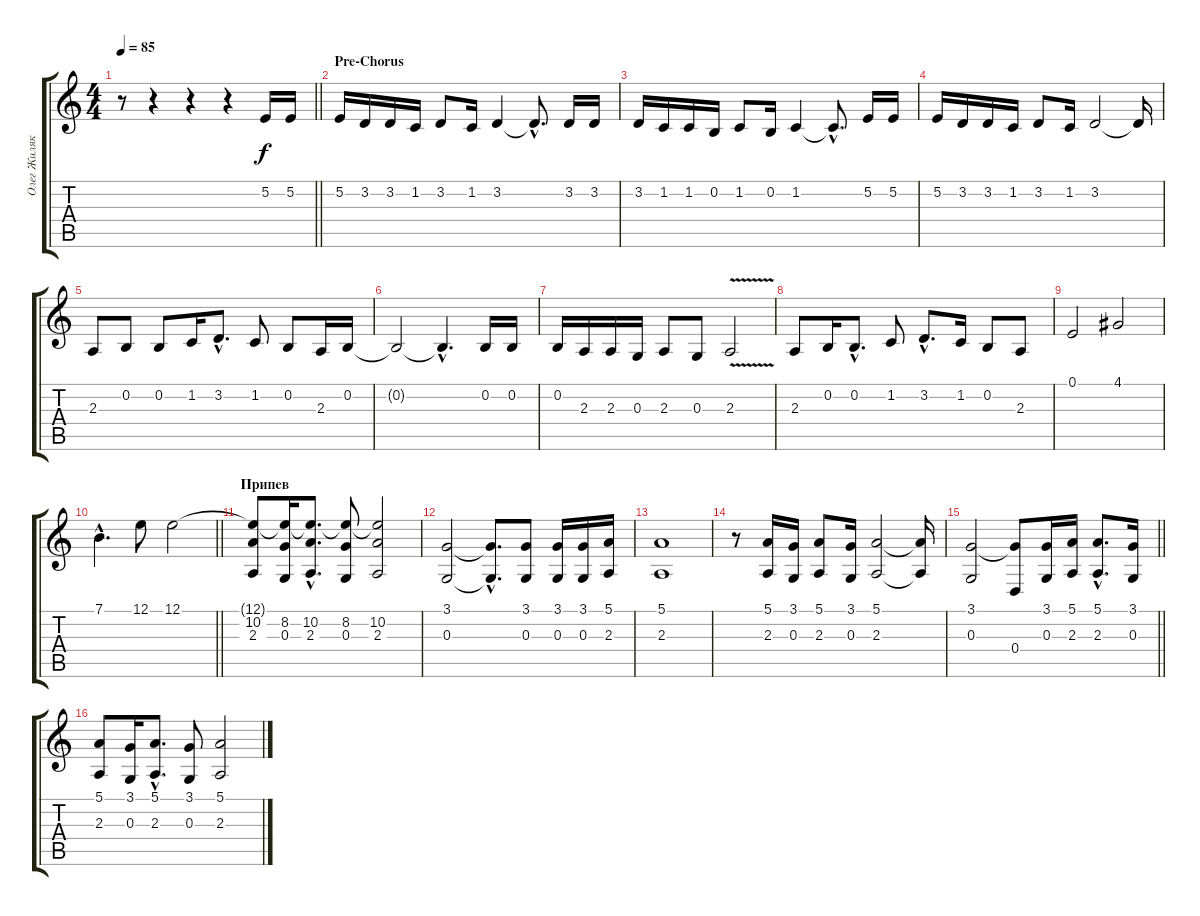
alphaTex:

\track ("Олег Жиляков" "Олег Жиляк") {instrument lead2sawtooth}
\staff {score tabs}
\tuning (E4 B3 G3 D3 A2 E2) {hide}
\ts (4 4)
\tempo 85
\clef g2
\barLineRight lightlight
\ks c
r.8{dy f} r.4 r.4 r.4 5.2.16 5.2.16 |
\section ("" "Pre-Chorus")
5.2.16 3.2.16 3.2.16 1.2.16 3.2.8 1.2.16 3.2.4 3.2{hac t}.8{d} 3.2.16 3.2.16 |
3.2.16 1.2.16 1.2.16 0.2.16 1.2.8 0.2.16 1.2.4 1.2{hac t}.8{d} 5.2.16 5.2.16 |
5.2.16 3.2.16 3.2.16 1.2.16 3.2.8 1.2.16 3.2.2 3.2{t}.16 |
2.3.8 0.2.8 0.2.8 1.2.16 3.2{hac}.8{d} 1.2.8 0.2.8 2.3.16 0.2.16 |
0.2{t}.2 0.2{hac t}.4{d} 0.2.16 0.2.16 |
0.2.16 2.3.16 2.3.16 0.3.16 2.3.8 0.3.8 2.3{v}.2 |
2.3.8 0.2.16 0.2{hac}.8{d} 1.2.8 3.2{hac}.8{d} 1.2.16 0.2.8 2.3.8 |
0.1.2 4.1.2 |
\barLineRight lightlight
7.1{hac}.4{d} 12.1.8 12.1.2 |
\section ("" "Припев")
(12.1{t} 10.2 2.3).8 (12.1{t} 8.2 0.3).16 (12.1{hac t} 10.2{hac} 2.3{hac}).8{d} (12.1{t} 8.2 0.3).8 (12.1{t} 10.2 2.3).2 |
(3.1 0.3).2 (3.1{hac t} 0.3{hac t}).8{d} (3.1 0.3).8 (3.1 0.3).16 (3.1 0.3).16 (5.1 2.3).16 |
(5.1 2.3).1 |
r.8 (5.1 2.3).16 (3.1 0.3).16 (5.1 2.3).8 (3.1 0.3).16 (5.1 2.3).2 (5.1{t} 2.3{t}).16 |
\barLineRight lightlight
(3.1 0.3).2 (3.1{t} 0.4).8 (3.1 0.3).16 (5.1 2.3).16 (5.1{hac} 2.3{hac}).8{d} (3.1 0.3).16 |
(5.1 2.3).8 (3.1 0.3).16 (5.1{hac} 2.3{hac}).8{d} (3.1 0.3).8 (5.1 2.3).2
